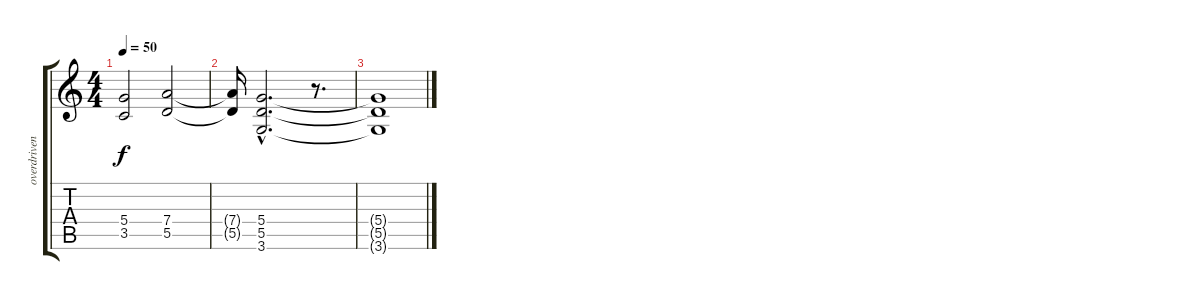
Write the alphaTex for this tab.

\track ("overdriven" "overdriven") {instrument overdrivenguitar}
\staff {score tabs}
\tuning (E4 B3 G3 D3 A2 E2) {hide}
\ts (4 4)
\tempo 50
\clef g2
\ks c
(5.4 3.5).2{dy f} (7.4 5.5).2 |
(7.4{t} 5.5{t}).16 (5.4{hac} 5.5{hac} 3.6{hac}).2{d} r.8{d} |
(5.4{t} 5.5{t} 3.6{t}).1{volume 0}
